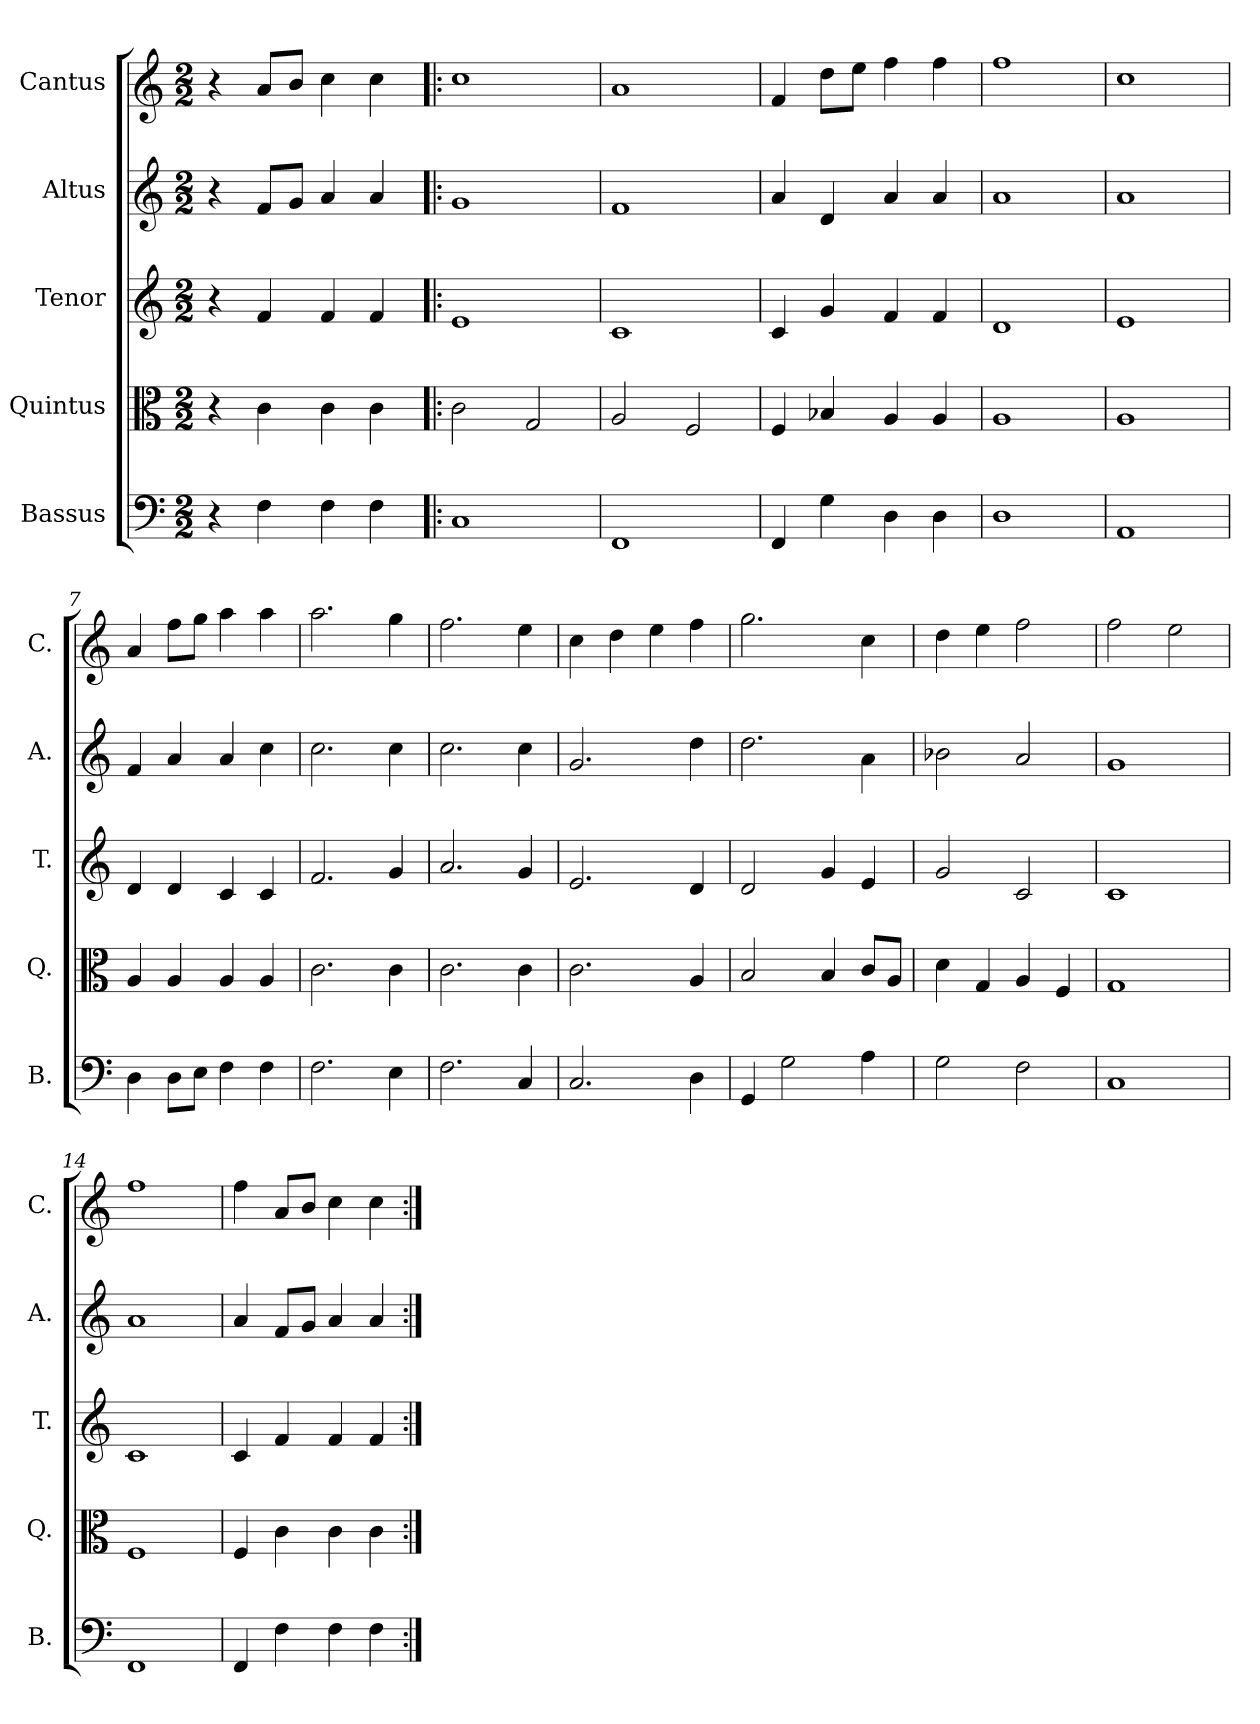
**kern	**kern	**kern	**kern	**kern
*part5	*part4	*part3	*part2	*part1
*staff5	*staff4	*staff3	*staff2	*staff1
*I"Bassus	*I"Quintus	*I"Tenor	*I"Altus	*I"Cantus
*I'B.	*I'Q.	*I'T.	*I'A.	*I'C.
*clefF4	*clefC3	*clefG2	*clefG2	*clefG2
*k[]	*k[]	*k[]	*k[]	*k[]
*M2/2	*M2/2	*M2/2	*M2/2	*M2/2
=1	=1	=1	=1	=1
4r	4r	4r	4r	4r
4F\	4c\	4f/	8f/L	8a/L
.	.	.	8g/J	8b/J
4F\	4c\	4f/	4a/	4cc\
4F\	4c\	4f/	4a/	4cc\
=2!|:	=2!|:	=2!|:	=2!|:	=2!|:
1C	2c\	1e	1g	1cc
.	2G/	.	.	.
=3	=3	=3	=3	=3
1FF	2A/	1c	1f	1a
.	2F/	.	.	.
=4	=4	=4	=4	=4
4FF/	4F/	4c/	4a/	4f/
4G\	4B-X/	4g/	4d/	8dd\L
.	.	.	.	8ee\J
4D\	4A/	4f/	4a/	4ff\
4D\	4A/	4f/	4a/	4ff\
=5	=5	=5	=5	=5
1D	1A	1d	1a	1ff
=6	=6	=6	=6	=6
1AA	1A	1e	1a	1cc
=7	=7	=7	=7	=7
4D\	4A/	4d/	4f/	4a/
8D\L	4A/	4d/	4a/	8ff\L
8E\J	.	.	.	8gg\J
4F\	4A/	4c/	4a/	4aa\
4F\	4A/	4c/	4cc\	4aa\
=8	=8	=8	=8	=8
2.F\	2.c\	2.f/	2.cc\	2.aa\
4E\	4c\	4g/	4cc\	4gg\
=9	=9	=9	=9	=9
2.F\	2.c\	2.a/	2.cc\	2.ff\
4C/	4c\	4g/	4cc\	4ee\
=10	=10	=10	=10	=10
2.C/	2.c\	2.e/	2.g/	4cc\
.	.	.	.	4dd\
.	.	.	.	4ee\
4D\	4A/	4d/	4dd\	4ff\
=11	=11	=11	=11	=11
4GG/	2B/	2d/	2.dd\	2.gg\
2G\	.	.	.	.
.	4B/	4g/	.	.
4A\	8c/L	4e/	4a\	4cc\
.	8A/J	.	.	.
=12	=12	=12	=12	=12
2G\	4d\	2g/	2b-X\	4dd\
.	4G/	.	.	4ee\
2F\	4A/	2c/	2a/	2ff\
.	4F/	.	.	.
=13	=13	=13	=13	=13
1C	1G	1c	1g	2ff\
.	.	.	.	2ee\
=14	=14	=14	=14	=14
1FF	1F	1c	1a	1ff
=15	=15	=15	=15	=15
4FF/	4F/	4c/	4a/	4ff\
4F\	4c\	4f/	8f/L	8a/L
.	.	.	8g/J	8b/J
4F\	4c\	4f/	4a/	4cc\
4F\	4c\	4f/	4a/	4cc\
=:|!	=:|!	=:|!	=:|!	=:|!
*-	*-	*-	*-	*-
